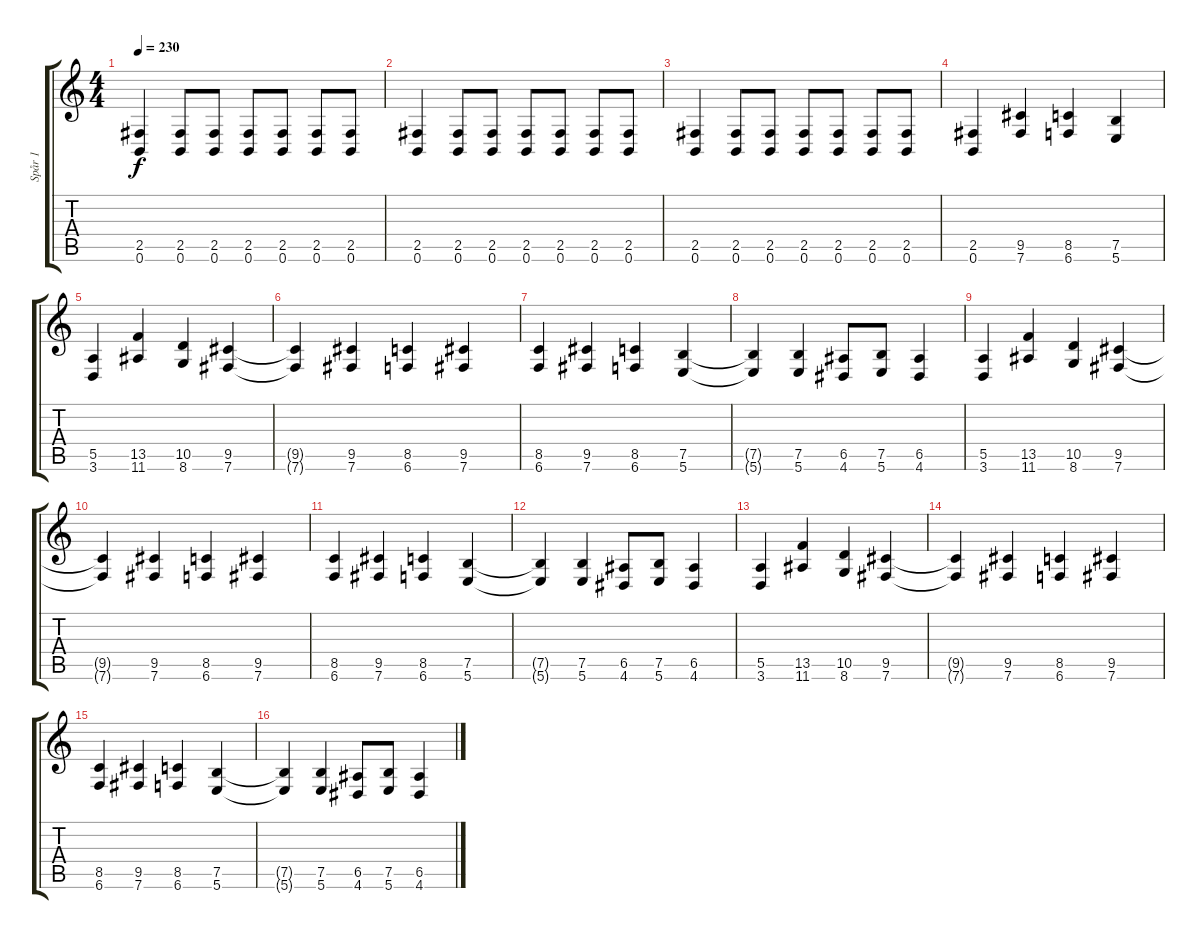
\track ("Spår 1" "Spår 1") {instrument distortionguitar}
\staff {score tabs}
\tuning (B3 Gb3 D3 A2 E2 B1) {hide}
\ts (4 4)
\tempo 230
\clef g2
\ks c
(2.5 0.6).4{dy f} (2.5 0.6).8 (2.5 0.6).8 (2.5 0.6).8 (2.5 0.6).8 (2.5 0.6).8 (2.5 0.6).8 |
(2.5 0.6).4 (2.5 0.6).8 (2.5 0.6).8 (2.5 0.6).8 (2.5 0.6).8 (2.5 0.6).8 (2.5 0.6).8 |
(2.5 0.6).4 (2.5 0.6).8 (2.5 0.6).8 (2.5 0.6).8 (2.5 0.6).8 (2.5 0.6).8 (2.5 0.6).8 |
(2.5 0.6).4 (9.5 7.6).4 (8.5 6.6).4 (7.5 5.6).4 |
(5.5 3.6).4 (13.5 11.6).4 (10.5 8.6).4 (9.5 7.6).4 |
(9.5{t} 7.6{t}).4 (9.5 7.6).4 (8.5 6.6).4 (9.5 7.6).4 |
(8.5 6.6).4 (9.5 7.6).4 (8.5 6.6).4 (7.5 5.6).4 |
(7.5{t} 5.6{t}).4 (7.5 5.6).4 (6.5 4.6).8 (7.5 5.6).8 (6.5 4.6).4 |
(5.5 3.6).4 (13.5 11.6).4 (10.5 8.6).4 (9.5 7.6).4 |
(9.5{t} 7.6{t}).4 (9.5 7.6).4 (8.5 6.6).4 (9.5 7.6).4 |
(8.5 6.6).4 (9.5 7.6).4 (8.5 6.6).4 (7.5 5.6).4 |
(7.5{t} 5.6{t}).4 (7.5 5.6).4 (6.5 4.6).8 (7.5 5.6).8 (6.5 4.6).4 |
(5.5 3.6).4 (13.5 11.6).4 (10.5 8.6).4 (9.5 7.6).4 |
(9.5{t} 7.6{t}).4 (9.5 7.6).4 (8.5 6.6).4 (9.5 7.6).4 |
(8.5 6.6).4 (9.5 7.6).4 (8.5 6.6).4 (7.5 5.6).4 |
(7.5{t} 5.6{t}).4 (7.5 5.6).4 (6.5 4.6).8 (7.5 5.6).8 (6.5 4.6).4
